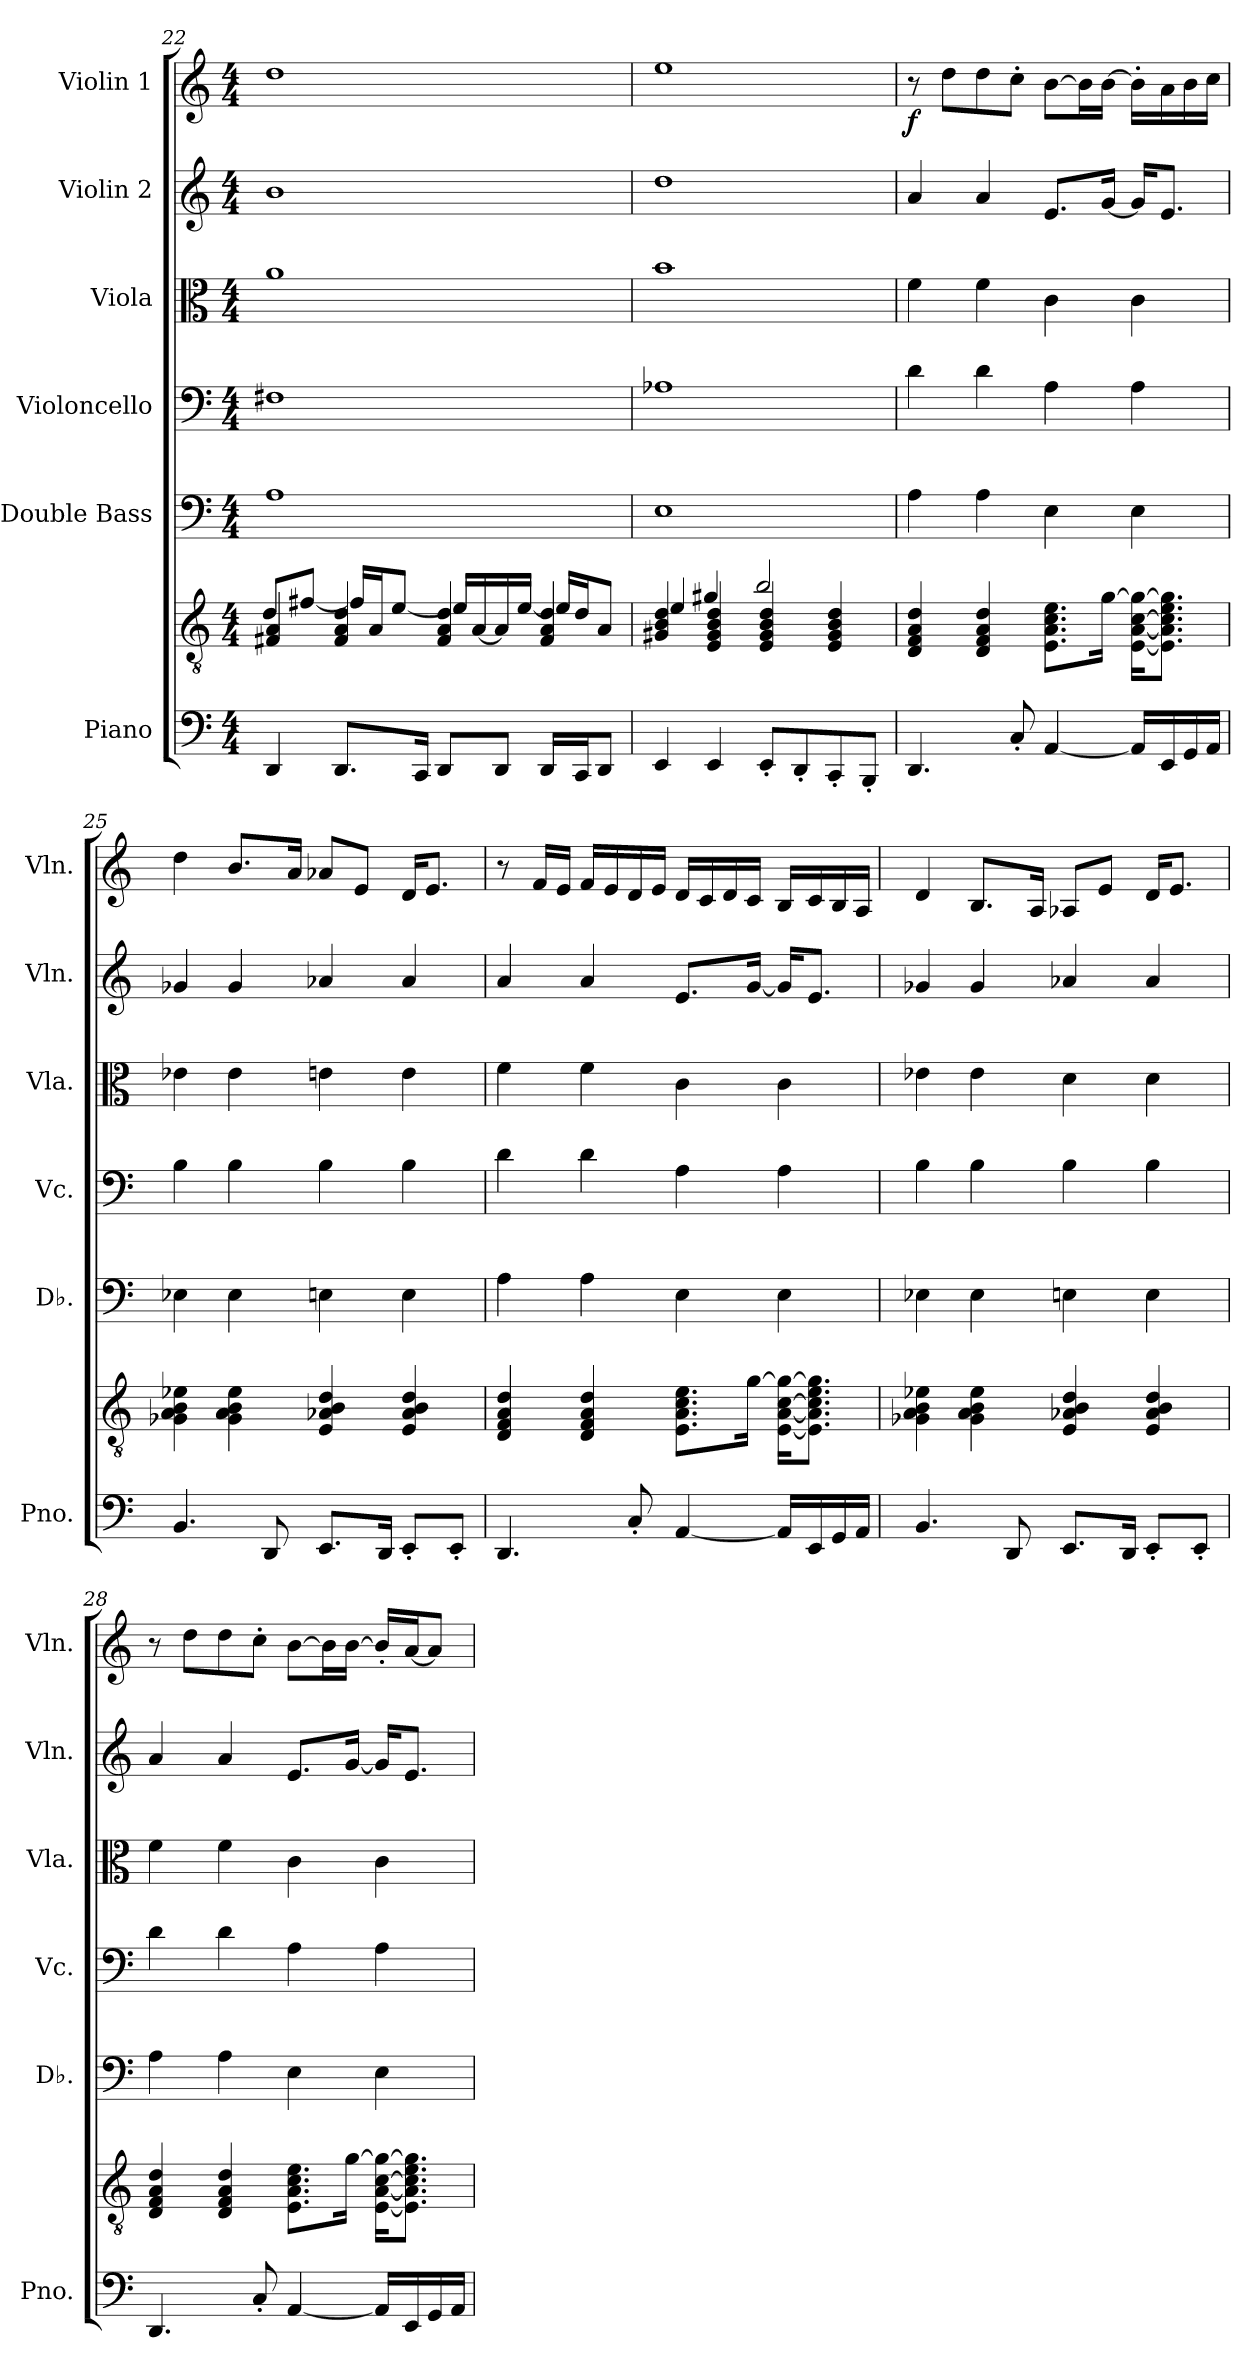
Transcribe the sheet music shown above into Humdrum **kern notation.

**kern	**kern	**kern	**kern	**kern	**kern	**kern	**dynam
*part6	*part6	*part5	*part4	*part3	*part2	*part1	*part1
*staff7	*staff6	*staff5	*staff4	*staff3	*staff2	*staff1	*staff1
*I"Piano	*	*I"Double Bass	*I"Violoncello	*I"Viola	*I"Violin 2	*I"Violin 1	*
*I'Pno.	*	*I'Db.	*I'Vc.	*I'Vla.	*I'Vln.	*I'Vln.	*
!!LO:PB:g=z
*clefF4	*clefGv2	*clefF4	*clefF4	*clefC3	*clefG2	*clefG2	*
*	*	*ITrd7c12	*	*	*	*	*
*k[]	*k[]	*k[]	*k[]	*k[]	*k[]	*k[]	*
*M4/4	*M4/4	*M4/4	*M4/4	*M4/4	*M4/4	*M4/4	*
=22	=22	=22	=22	=22	=22	=22	=22
*	*^	*	*	*	*	*	*
4DD/	4F#X/ 4A/	8d/L	1AA	1F#X	1a	1b	1dd	.
.	.	[8f#X/J	.	.	.	.	.	.
8.DD/L	4F#/ 4A/ 4d/	16f#/LL]	.	.	.	.	.	.
.	.	16A/J	.	.	.	.	.	.
.	.	[8e/J	.	.	.	.	.	.
16CC/Jk	.	.	.	.	.	.	.	.
8DD/L	4F#/ 4A/ 4d/	16e/LL]	.	.	.	.	.	.
.	.	[16A/	.	.	.	.	.	.
8DD/J	.	16A/]	.	.	.	.	.	.
.	.	[16e/JJ	.	.	.	.	.	.
16DD/LL	4F#/ 4A/ 4d/	16e/LL]	.	.	.	.	.	.
16CC/J	.	16d/J	.	.	.	.	.	.
8DD/J	.	8A/J	.	.	.	.	.	.
=23	=23	=23	=23	=23	=23	=23	=23	=23
4EE/	4G#X/ 4B/ 4d/	4e/	1EE	1A-X	1b	1dd	1ee	.
4EE/	4E/ 4G#/ 4B/ 4d/	4g#X/	.	.	.	.	.	.
8EE'/L	4E/ 4G#/ 4B/ 4d/	2b/	.	.	.	.	.	.
8DD'/	.	.	.	.	.	.	.	.
8CC'/	4E/ 4G#/ 4B/ 4d/	.	.	.	.	.	.	.
8BBB'/J	.	.	.	.	.	.	.	.
*	*v	*v	*	*	*	*	*	*
=24	=24	=24	=24	=24	=24	=24	=24
!	!	!	!	!	!	!	!LO:DY:b
4.DD/	4D/ 4F/ 4A/ 4d/	4AA\	4d\	4f\	4a/	8r	f
.	.	.	.	.	.	8dd\L	.
.	4D/ 4F/ 4A/ 4d/	4AA\	4d\	4f\	4a/	8dd\	.
8C'/	.	.	.	.	.	8cc'\J	.
[4AA/	8.E\ 8.A\ 8.c\ 8.e\L	4EE\	4A\	4c\	8.e/L	[8b\L	.
.	.	.	.	.	.	16b\L]	.
.	[16g\Jk	.	.	.	[16g/Jk	[16b\JJ	.
16AA/LL]	[16E\ [16A\ [16c\ 16g\_KL	4EE\	4A\	4c\	16g/KL]	16b'\LL]	.
16EE/	8.E\] 8.A\] 8.c\] 8.e\ 8.g\]J	.	.	.	8.e/J	16a\	.
16GG/	.	.	.	.	.	16b\	.
16AA/JJ	.	.	.	.	.	16cc\JJ	.
!!LO:PB:g=z
=25	=25	=25	=25	=25	=25	=25	=25
4.BB/	4G-X\ 4A\ 4B\ 4e-X\	4EE-X\	4B\	4e-X\	4g-X/	4dd\	.
.	4G-\ 4A\ 4B\ 4e-\	4EE-\	4B\	4e-\	4g-/	8.b/L	.
8DD/	.	.	.	.	.	.	.
.	.	.	.	.	.	16a/Jk	.
8.EE/L	4E/ 4A-X/ 4B/ 4d/	4EEn\	4B\	4en\	4a-X/	8a-X/L	.
.	.	.	.	.	.	8e/J	.
16DD/Jk	.	.	.	.	.	.	.
8EE'/L	4E/ 4A-/ 4B/ 4d/	4EE\	4B\	4e\	4a-/	16d/KL	.
.	.	.	.	.	.	8.e/J	.
8EE'/J	.	.	.	.	.	.	.
=26	=26	=26	=26	=26	=26	=26	=26
4.DD/	4D/ 4F/ 4A/ 4d/	4AA\	4d\	4f\	4a/	8r	.
.	.	.	.	.	.	16f/LL	.
.	.	.	.	.	.	16e/JJ	.
.	4D/ 4F/ 4A/ 4d/	4AA\	4d\	4f\	4a/	16f/LL	.
.	.	.	.	.	.	16e/	.
8C'/	.	.	.	.	.	16d/	.
.	.	.	.	.	.	16e/JJ	.
[4AA/	8.E\ 8.A\ 8.c\ 8.e\L	4EE\	4A\	4c\	8.e/L	16d/LL	.
.	.	.	.	.	.	16c/	.
.	.	.	.	.	.	16d/	.
.	[16g\Jk	.	.	.	[16g/Jk	16c/JJ	.
16AA/LL]	[16E\ [16A\ [16c\ 16g\_KL	4EE\	4A\	4c\	16g/KL]	16B/LL	.
16EE/	8.E\] 8.A\] 8.c\] 8.e\ 8.g\]J	.	.	.	8.e/J	16c/	.
16GG/	.	.	.	.	.	16B/	.
16AA/JJ	.	.	.	.	.	16A/JJ	.
=27	=27	=27	=27	=27	=27	=27	=27
4.BB/	4G-X\ 4A\ 4B\ 4e-X\	4EE-X\	4B\	4e-X\	4g-X/	4d/	.
.	4G-\ 4A\ 4B\ 4e-\	4EE-\	4B\	4e-\	4g-/	8.B/L	.
8DD/	.	.	.	.	.	.	.
.	.	.	.	.	.	16A/Jk	.
8.EE/L	4E/ 4A-X/ 4B/ 4d/	4EEn\	4B\	4d\	4a-X/	8A-X/L	.
.	.	.	.	.	.	8e/J	.
16DD/Jk	.	.	.	.	.	.	.
8EE'/L	4E/ 4A-/ 4B/ 4d/	4EE\	4B\	4d\	4a-/	16d/KL	.
.	.	.	.	.	.	8.e/J	.
8EE'/J	.	.	.	.	.	.	.
!!LO:PB:g=z
=28	=28	=28	=28	=28	=28	=28	=28
4.DD/	4D/ 4F/ 4A/ 4d/	4AA\	4d\	4f\	4a/	8r	.
.	.	.	.	.	.	8dd\L	.
.	4D/ 4F/ 4A/ 4d/	4AA\	4d\	4f\	4a/	8dd\	.
8C'/	.	.	.	.	.	8cc'\J	.
[4AA/	8.E\ 8.A\ 8.c\ 8.e\L	4EE\	4A\	4c\	8.e/L	[8b\L	.
.	.	.	.	.	.	16b\L]	.
.	[16g\Jk	.	.	.	[16g/Jk	[16b\JJ	.
16AA/LL]	[16E\ [16A\ [16c\ 16g\_KL	4EE\	4A\	4c\	16g/KL]	16b'/LL]	.
16EE/	8.E\] 8.A\] 8.c\] 8.e\ 8.g\]J	.	.	.	8.e/J	[16a/J	.
16GG/	.	.	.	.	.	8a/J]	.
16AA/JJ	.	.	.	.	.	.	.
=	=	=	=	=	=	=	=
*-	*-	*-	*-	*-	*-	*-	*-
